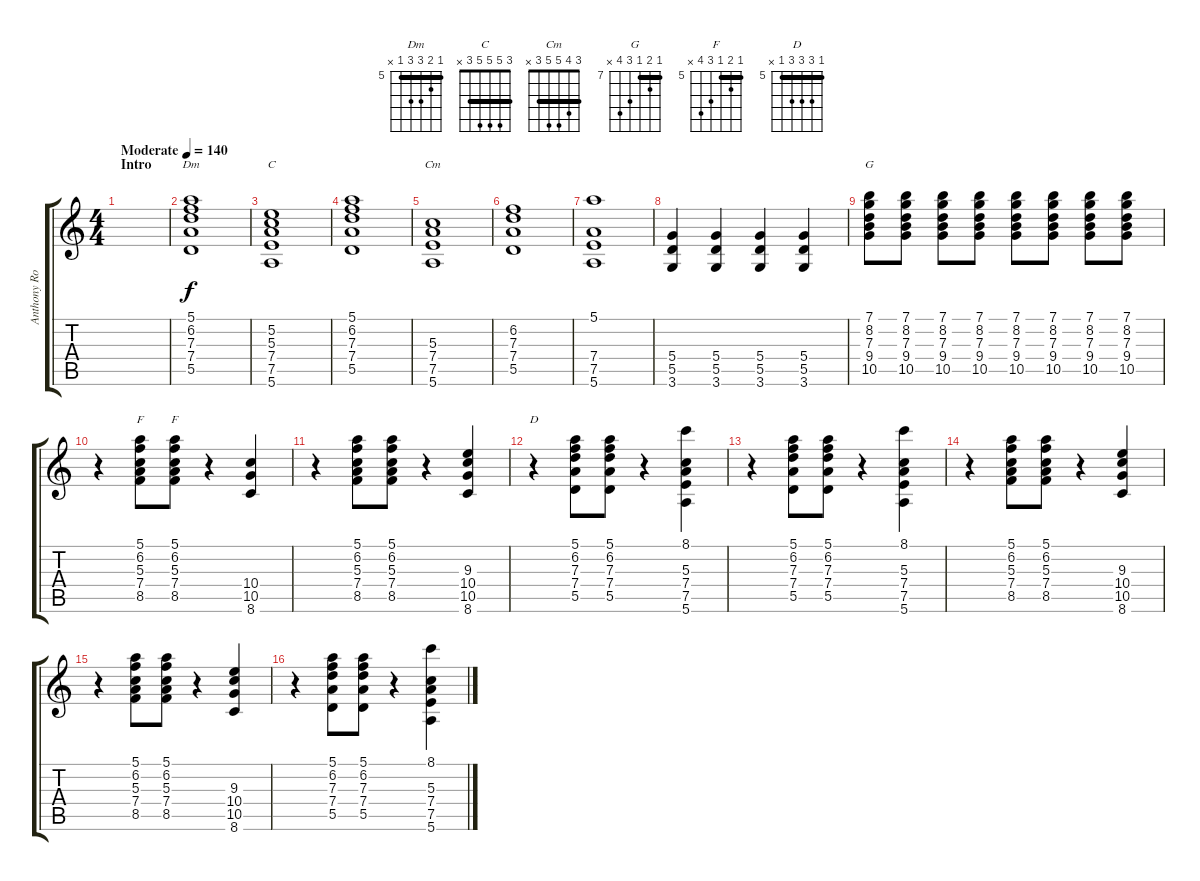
\track ("Anthony Rossomando (Rhythm)" "Anthony Ro") {instrument distortionguitar}
\staff {score tabs}
\tuning (E4 B3 G3 D3 A2 E2) {hide}
\chord ("Dm" 5 6 7 7 5 x) {firstfret 5 barre 5}
\chord ("C" 3 5 5 5 3 x) {barre 3}
\chord ("Cm" 3 4 5 5 3 x) {barre 3}
\chord ("G" 7 8 7 9 10 x) {firstfret 7 barre 7}
\chord ("F" 8 10 10 10 8 x) {firstfret 8 barre 8}
\chord ("F" 5 6 5 7 8 x) {firstfret 5 barre 5}
\chord ("D" 5 7 7 7 5 x) {firstfret 5 barre 5}
\ts (4 4)
\section ("" "Intro")
\tempo (140 "Moderate")
\clef g2
\ks c
|
(5.1 6.2 7.3 7.4 5.5).1{ch "Dm"} |
(5.2 5.3 7.4 7.5 5.6).1{ch "C"} |
(5.1 6.2 7.3 7.4 5.5).1 |
(5.3 7.4 7.5 5.6).1{ch "Cm"} |
(6.2 7.3 7.4 5.5).1 |
(5.1 7.4 7.5 5.6).1 |
(5.4 5.5 3.6).4 (5.4 5.5 3.6).4 (5.4 5.5 3.6).4 (5.4 5.5 3.6).4 |
(7.1 8.2 7.3 9.4 10.5).8{ch "G"} (7.1 8.2 7.3 9.4 10.5).8 (7.1 8.2 7.3 9.4 10.5).8 (7.1 8.2 7.3 9.4 10.5).8 (7.1 8.2 7.3 9.4 10.5).8 (7.1 8.2 7.3 9.4 10.5).8 (7.1 8.2 7.3 9.4 10.5).8 (7.1 8.2 7.3 9.4 10.5).8 |
r.4 (5.1 6.2 5.3 7.4 8.5).8{ch "F"} (5.1 6.2 5.3 7.4 8.5).8{ch "F"} r.4 (10.4 10.5 8.6).4 |
r.4 (5.1 6.2 5.3 7.4 8.5).8 (5.1 6.2 5.3 7.4 8.5).8 r.4 (9.3 10.4 10.5 8.6).4 |
r.4{ch "D"} (5.1 6.2 7.3 7.4 5.5).8 (5.1 6.2 7.3 7.4 5.5).8 r.4 (8.1 5.3 7.4 7.5 5.6).4 |
r.4 (5.1 6.2 7.3 7.4 5.5).8 (5.1 6.2 7.3 7.4 5.5).8 r.4 (8.1 5.3 7.4 7.5 5.6).4 |
r.4 (5.1 6.2 5.3 7.4 8.5).8 (5.1 6.2 5.3 7.4 8.5).8 r.4 (9.3 10.4 10.5 8.6).4 |
r.4 (5.1 6.2 5.3 7.4 8.5).8 (5.1 6.2 5.3 7.4 8.5).8 r.4 (9.3 10.4 10.5 8.6).4 |
r.4 (5.1 6.2 7.3 7.4 5.5).8 (5.1 6.2 7.3 7.4 5.5).8 r.4 (8.1 5.3 7.4 7.5 5.6).4
